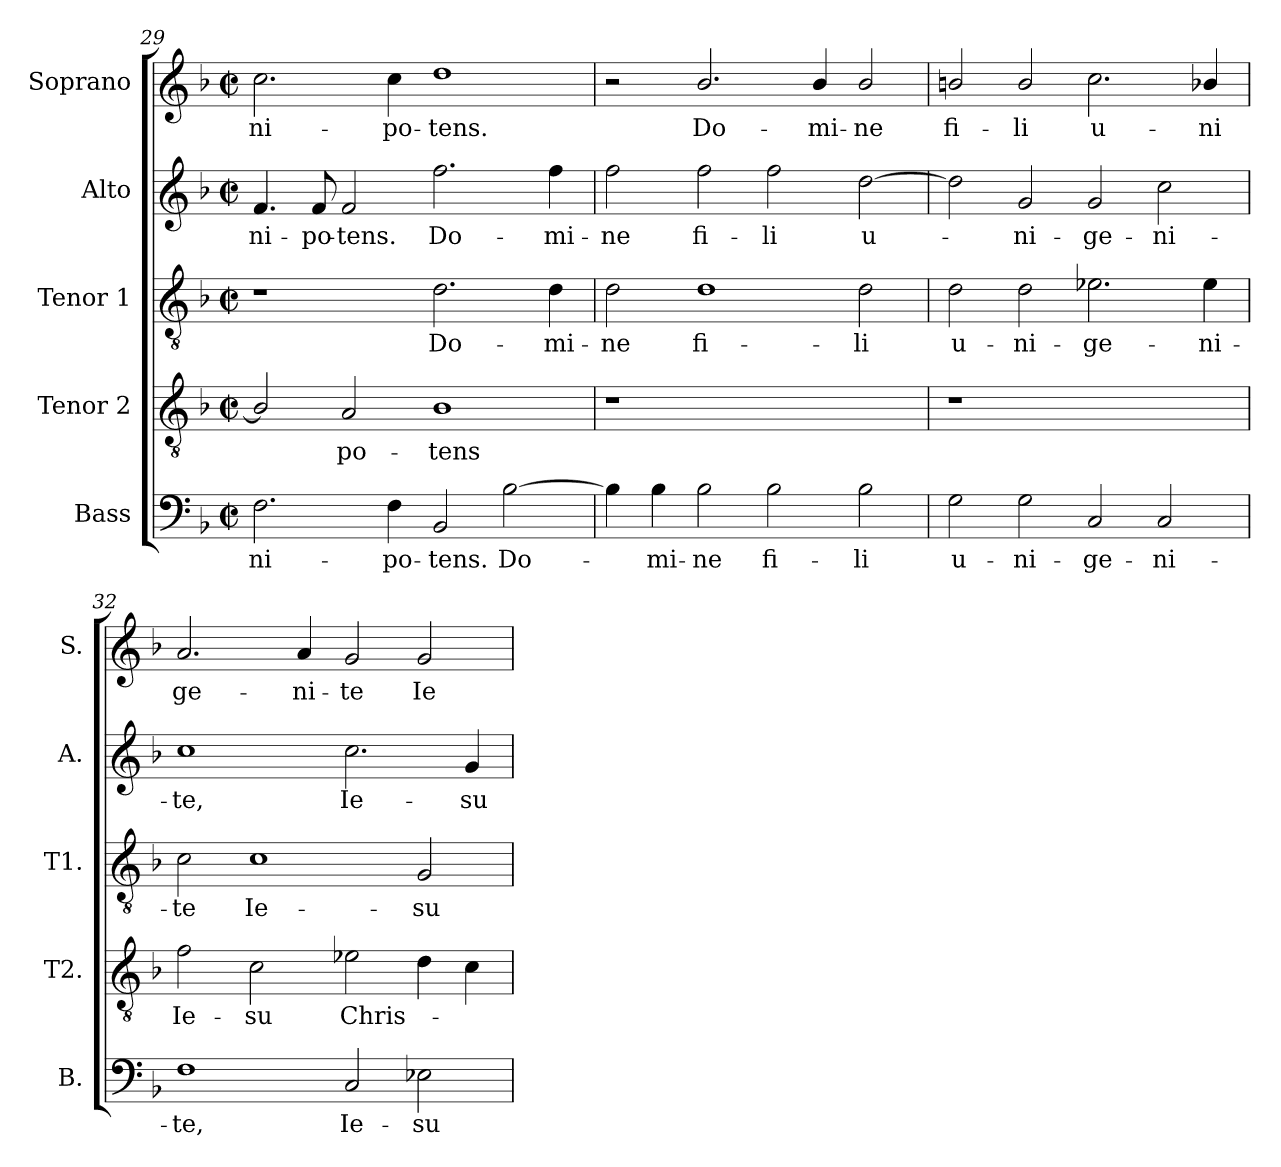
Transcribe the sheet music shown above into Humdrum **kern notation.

**kern	**text	**kern	**text	**kern	**text	**kern	**text	**kern	**text
*part5	*part5	*part4	*part4	*part3	*part3	*part2	*part2	*part1	*part1
*staff5	*staff5	*staff4	*staff4	*staff3	*staff3	*staff2	*staff2	*staff1	*staff1
*I"Bass	*	*I"Tenor 2	*	*I"Tenor 1	*	*I"Alto	*	*I"Soprano	*
*I'B.	*	*I'T2.	*	*I'T1.	*	*I'A.	*	*I'S.	*
*clefF4	*	*clefGv2	*	*clefGv2	*	*clefG2	*	*clefG2	*
*	*	*ITrd7c12	*	*ITrd7c12	*	*	*	*	*
*k[b-]	*	*k[b-]	*	*k[b-]	*	*k[b-]	*	*k[b-]	*
*F:	*	*F:	*	*F:	*	*F:	*	*F:	*
*M2/2	*	*M2/2	*	*M2/2	*	*M2/2	*	*M2/2	*
*met(c|)	*	*met(c|)	*	*met(c|)	*	*met(c|)	*	*met(c|)	*
=29	=29	=29	=29	=29	=29	=29	=29	=29	=29
!	!LO:LY:b:color=#000000	!	!	!	!	!	!	!	!
!	!	!	!	!	!	!	!LO:LY:b:color=#000000	!	!
!	!	!	!	!	!	!	!	!	!LO:LY:b:color=#000000
2.Fi\	-ni-	2BB-i/]	.	1r	.	4.fi/	-ni-	2.cci\	-ni-
!	!	!	!	!	!	!	!LO:LY:b:color=#000000	!	!
.	.	.	.	.	.	8fi/	-po-	.	.
!	!	!	!LO:LY:b:color=#000000	!	!	!	!	!	!
!	!	!	!	!	!	!	!LO:LY:b:color=#000000	!	!
.	.	2AAi/	-po-	.	.	2fi/	-tens.	.	.
!	!LO:LY:b:color=#000000	!	!	!	!	!	!	!	!
!	!	!	!	!	!	!	!	!	!LO:LY:b:color=#000000
4Fi\	-po-	.	.	.	.	.	.	4cci\	-po-
!	!LO:LY:b:color=#000000	!	!	!	!	!	!	!	!
!	!	!	!LO:LY:b:color=#000000	!	!	!	!	!	!
!	!	!	!	!	!LO:LY:b:color=#000000	!	!	!	!
!	!	!	!	!	!	!	!LO:LY:b:color=#000000	!	!
!	!	!	!	!	!	!	!	!	!LO:LY:b:color=#000000
2BB-i/	-tens.	1BB-i	-tens	2.Di\	Do-	2.ffi\	Do-	1ddi	-tens.
!	!LO:LY:b:color=#000000	!	!	!	!	!	!	!	!
[>2B-i\	Do-	.	.	.	.	.	.	.	.
!	!	!	!	!	!LO:LY:b:color=#000000	!	!	!	!
!	!	!	!	!	!	!	!LO:LY:b:color=#000000	!	!
.	.	.	.	4Di\	-mi-	4ffi\	-mi-	.	.
=30	=30	=30	=30	=30	=30	=30	=30	=30	=30
!	!	!LO:N:vis=1	!	!	!	!	!	!	!
!	!	!	!	!	!LO:LY:b:color=#000000	!	!	!	!
!	!	!	!	!	!	!	!LO:LY:b:color=#000000	!	!
4B-i\]	.	1r	.	2Di\	-ne	2ffi\	-ne	2r	.
!	!LO:LY:b:color=#000000	!	!	!	!	!	!	!	!
4B-i\	-mi-	.	.	.	.	.	.	.	.
!	!LO:LY:b:color=#000000	!	!	!	!	!	!	!	!
!	!	!	!	!	!LO:LY:b:color=#000000	!	!	!	!
!	!	!	!	!	!	!	!LO:LY:b:color=#000000	!	!
!	!	!	!	!	!	!	!	!	!LO:LY:b:color=#000000
2B-i\	-ne	.	.	1Di	fi-	2ffi\	fi-	2.b-i/	Do-
!	!LO:LY:b:color=#000000	!	!	!	!	!	!	!	!
!	!	!	!	!	!	!	!LO:LY:b:color=#000000	!	!
2B-i\	fi-	1ryy	.	.	.	2ffi\	-li	.	.
!	!	!	!	!	!	!	!	!	!LO:LY:b:color=#000000
.	.	.	.	.	.	.	.	4b-i/	-mi-
!	!LO:LY:b:color=#000000	!	!	!	!	!	!	!	!
!	!	!	!	!	!LO:LY:b:color=#000000	!	!	!	!
!	!	!	!	!	!	!	!LO:LY:b:color=#000000	!	!
!	!	!	!	!	!	!	!	!	!LO:LY:b:color=#000000
2B-i\	-li	.	.	2Di\	-li	[>2ddi\	u-	2b-i/	-ne
=31	=31	=31	=31	=31	=31	=31	=31	=31	=31
!	!LO:LY:b:color=#000000	!LO:N:vis=1	!	!	!	!	!	!	!
!	!	!	!	!	!LO:LY:b:color=#000000	!	!	!	!
!	!	!	!	!	!	!	!	!	!LO:LY:b:color=#000000
2Gi\	u-	1r	.	2Di\	u-	2ddi\]	.	2bni/	fi-
!	!LO:LY:b:color=#000000	!	!	!	!	!	!	!	!
!	!	!	!	!	!LO:LY:b:color=#000000	!	!	!	!
!	!	!	!	!	!	!	!LO:LY:b:color=#000000	!	!
!	!	!	!	!	!	!	!	!	!LO:LY:b:color=#000000
2Gi\	-ni-	.	.	2Di\	-ni-	2gi/	-ni-	2bi/	-li
!	!LO:LY:b:color=#000000	!	!	!	!	!	!	!	!
!	!	!	!	!	!LO:LY:b:color=#000000	!	!	!	!
!	!	!	!	!	!	!	!LO:LY:b:color=#000000	!	!
!	!	!	!	!	!	!	!	!	!LO:LY:b:color=#000000
2Ci/	-ge-	1ryy	.	2.E-Xi\	-ge-	2gi/	-ge-	2.cci\	u-
!	!LO:LY:b:color=#000000	!	!	!	!	!	!	!	!
!	!	!	!	!	!	!	!LO:LY:b:color=#000000	!	!
2Ci/	-ni-	.	.	.	.	2cci\	-ni-	.	.
!	!	!	!	!	!LO:LY:b:color=#000000	!	!	!	!
!	!	!	!	!	!	!	!	!	!LO:LY:b:color=#000000
.	.	.	.	4E-i\	-ni-	.	.	4b-Xi/	-ni
=32	=32	=32	=32	=32	=32	=32	=32	=32	=32
!	!LO:LY:b:color=#000000	!	!	!	!	!	!	!	!
!	!	!	!LO:LY:b:color=#000000	!	!	!	!	!	!
!	!	!	!	!	!LO:LY:b:color=#000000	!	!	!	!
!	!	!	!	!	!	!	!LO:LY:b:color=#000000	!	!
!	!	!	!	!	!	!	!	!	!LO:LY:b:color=#000000
1Fi	-te,	2Fi\	Ie-	2Ci\	-te	1cci	-te,	2.ai/	ge-
!	!	!	!LO:LY:b:color=#000000	!	!	!	!	!	!
!	!	!	!	!	!LO:LY:b:color=#000000	!	!	!	!
.	.	2Ci\	-su	1Ci	Ie-	.	.	.	.
!	!	!	!	!	!	!	!	!	!LO:LY:b:color=#000000
.	.	.	.	.	.	.	.	4ai/	-ni-
!	!LO:LY:b:color=#000000	!	!	!	!	!	!	!	!
!	!	!	!LO:LY:b:color=#000000	!	!	!	!	!	!
!	!	!	!	!	!	!	!LO:LY:b:color=#000000	!	!
!	!	!	!	!	!	!	!	!	!LO:LY:b:color=#000000
2Ci/	Ie-	2E-Xi\	Chris-	.	.	2.cci\	Ie-	2gi/	-te
!	!LO:LY:b:color=#000000	!	!	!	!	!	!	!	!
!	!	!	!	!	!LO:LY:b:color=#000000	!	!	!	!
!	!	!	!	!	!	!	!	!	!LO:LY:b:color=#000000
2E-Xi\	-su	4Di\	.	2GGi/	-su	.	.	2gi/	Ie-
!	!	!	!	!	!	!	!LO:LY:b:color=#000000	!	!
.	.	4Ci\	.	.	.	4gi/	-su	.	.
=	=	=	=	=	=	=	=	=	=
*-	*-	*-	*-	*-	*-	*-	*-	*-	*-
